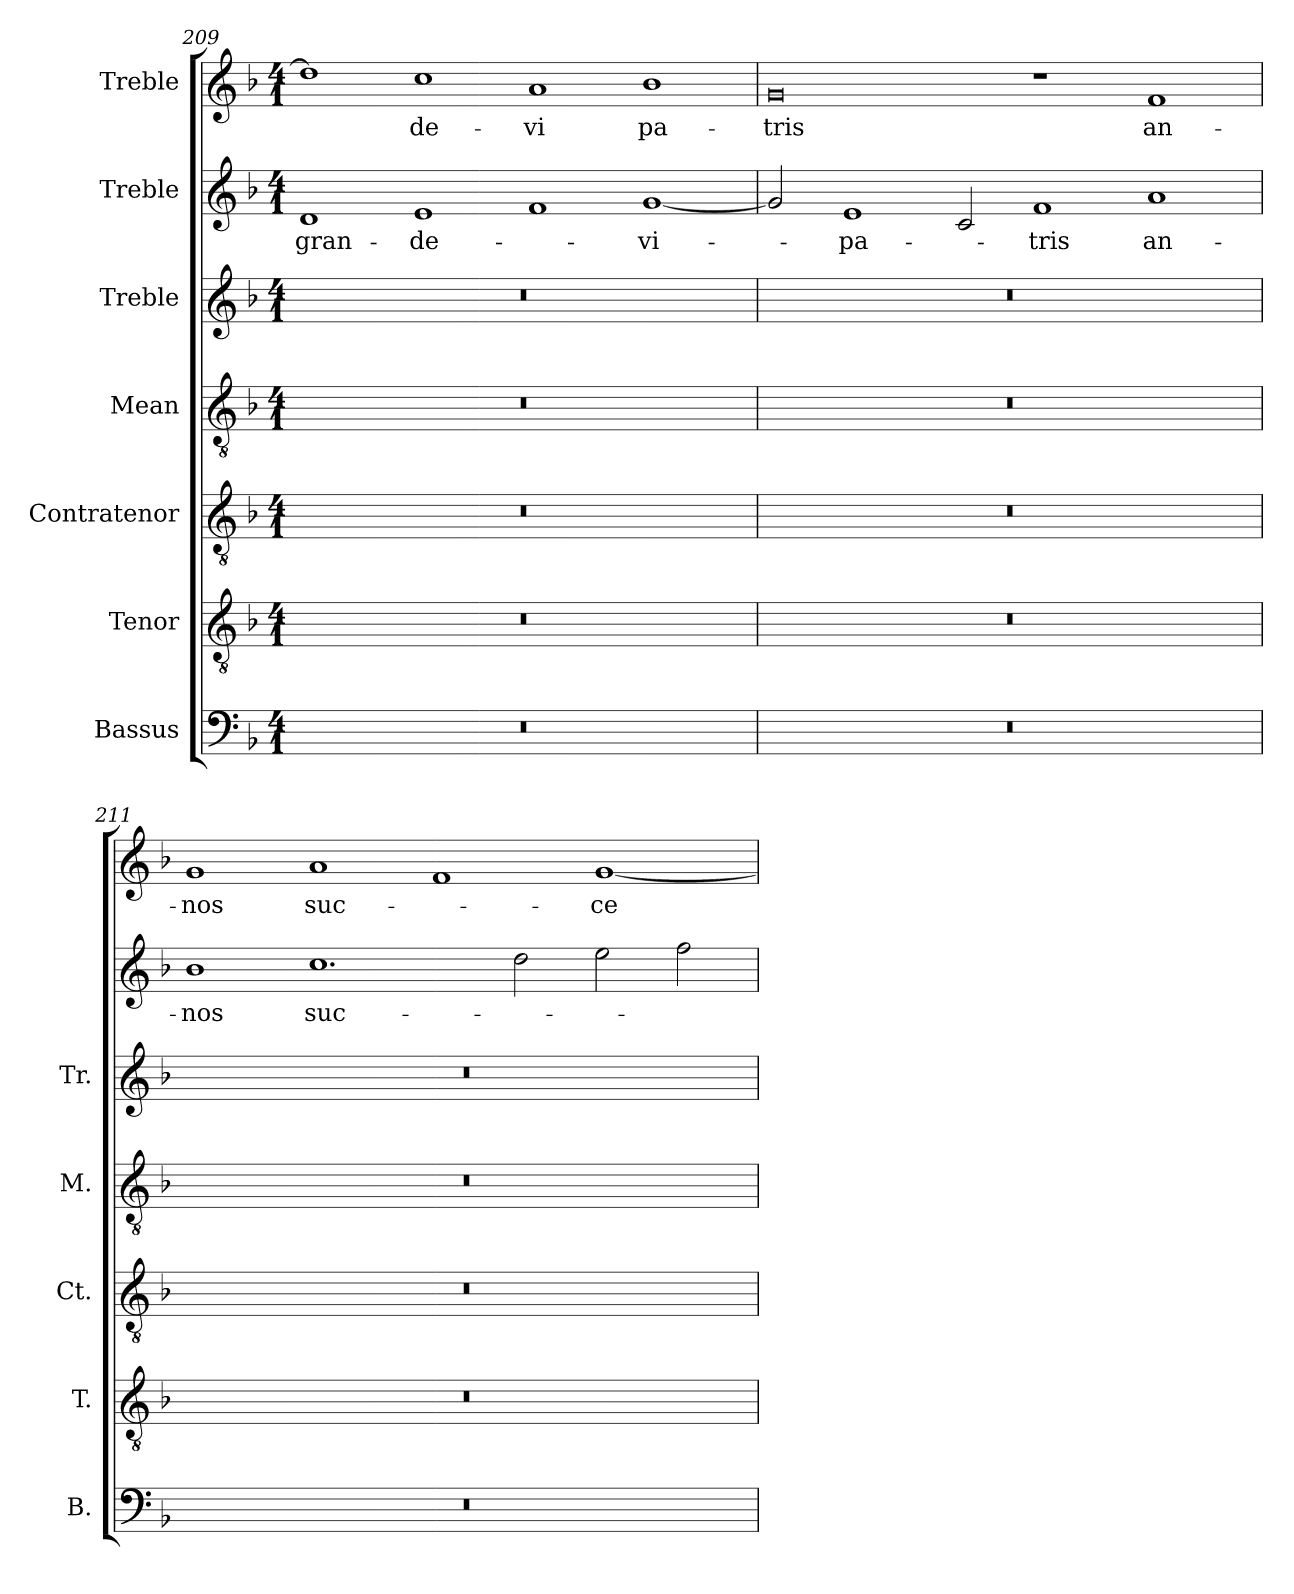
**kern	**kern	**kern	**kern	**kern	**kern	**text	**kern	**text
*part7	*part6	*part5	*part4	*part3	*part2	*part2	*part1	*part1
*staff7	*staff6	*staff5	*staff4	*staff3	*staff2	*staff2	*staff1	*staff1
*I"Bassus	*I"Tenor	*I"Contratenor	*I"Mean	*I"Treble	*I"Treble	*	*I"Treble	*
*I'B.	*I'T.	*I'Ct.	*I'M.	*I'Tr.	*	*	*	*
*clefF4	*clefGv2	*clefGv2	*clefGv2	*clefG2	*clefG2	*	*clefG2	*
*	*ITrd7c12	*ITrd7c12	*ITrd7c12	*	*	*	*	*
*k[b-]	*k[b-]	*k[b-]	*k[b-]	*k[b-]	*k[b-]	*	*k[b-]	*
*F:	*F:	*F:	*F:	*F:	*F:	*	*F:	*
*M4/1	*M4/1	*M4/1	*M4/1	*M4/1	*M4/1	*	*M4/1	*
=209	=209	=209	=209	=209	=209	=209	=209	=209
!LO:N:vis=1	!LO:N:vis=1	!LO:N:vis=1	!LO:N:vis=1	!LO:N:vis=1	!	!	!	!
!	!	!	!	!	!	!LO:LY:b:color=#000000	!	!
00r	00r	00r	00r	00r	1di	gran-	1ddi]	.
!	!	!	!	!	!	!LO:LY:b:color=#000000	!	!
!	!	!	!	!	!	!	!	!LO:LY:b:color=#000000
.	.	.	.	.	1ei	-de-	1cci	-de-
!	!	!	!	!	!	!	!	!LO:LY:b:color=#000000
.	.	.	.	.	1fi	.	1ai	-vi
!	!	!	!	!	!	!LO:LY:b:color=#000000	!	!
!	!	!	!	!	!	!	!	!LO:LY:b:color=#000000
.	.	.	.	.	[<1gi	-vi-	1b-i	pa-
=210`	=210`	=210`	=210`	=210`	=210`	=210`	=210`	=210`
!LO:N:vis=1	!LO:N:vis=1	!LO:N:vis=1	!LO:N:vis=1	!LO:N:vis=1	!	!	!	!
!	!	!	!	!	!	!	!	!LO:LY:b:color=#000000
00r	00r	00r	00r	00r	2gi/]	.	0gi	-tris
!	!	!	!	!	!	!LO:LY:b:color=#000000	!	!
.	.	.	.	.	1ei	-pa-	.	.
.	.	.	.	.	2ci/	.	.	.
!	!	!	!	!	!	!LO:LY:b:color=#000000	!	!
.	.	.	.	.	1fi	-tris	1r	.
!	!	!	!	!	!	!LO:LY:b:color=#000000	!	!
!	!	!	!	!	!	!	!	!LO:LY:b:color=#000000
.	.	.	.	.	1ai	an-	1fi	an-
!!LO:LB:g=z
=211`	=211`	=211`	=211`	=211`	=211`	=211`	=211`	=211`
!LO:N:vis=1	!LO:N:vis=1	!LO:N:vis=1	!LO:N:vis=1	!LO:N:vis=1	!	!	!	!
!	!	!	!	!	!	!LO:LY:b:color=#000000	!	!
!	!	!	!	!	!	!	!	!LO:LY:b:color=#000000
00r	00r	00r	00r	00r	1b-i	-nos	1gi	-nos
!	!	!	!	!	!	!LO:LY:b:color=#000000	!	!
!	!	!	!	!	!	!	!	!LO:LY:b:color=#000000
.	.	.	.	.	1.cci	suc-	1ai	suc-
.	.	.	.	.	.	.	1fi	.
.	.	.	.	.	2ddi\	.	.	.
!	!	!	!	!	!	!	!	!LO:LY:b:color=#000000
.	.	.	.	.	2eei\	.	[<1gi	-ce-
.	.	.	.	.	2ffi\	.	.	.
=`	=`	=`	=`	=`	=`	=`	=`	=`
*-	*-	*-	*-	*-	*-	*-	*-	*-
